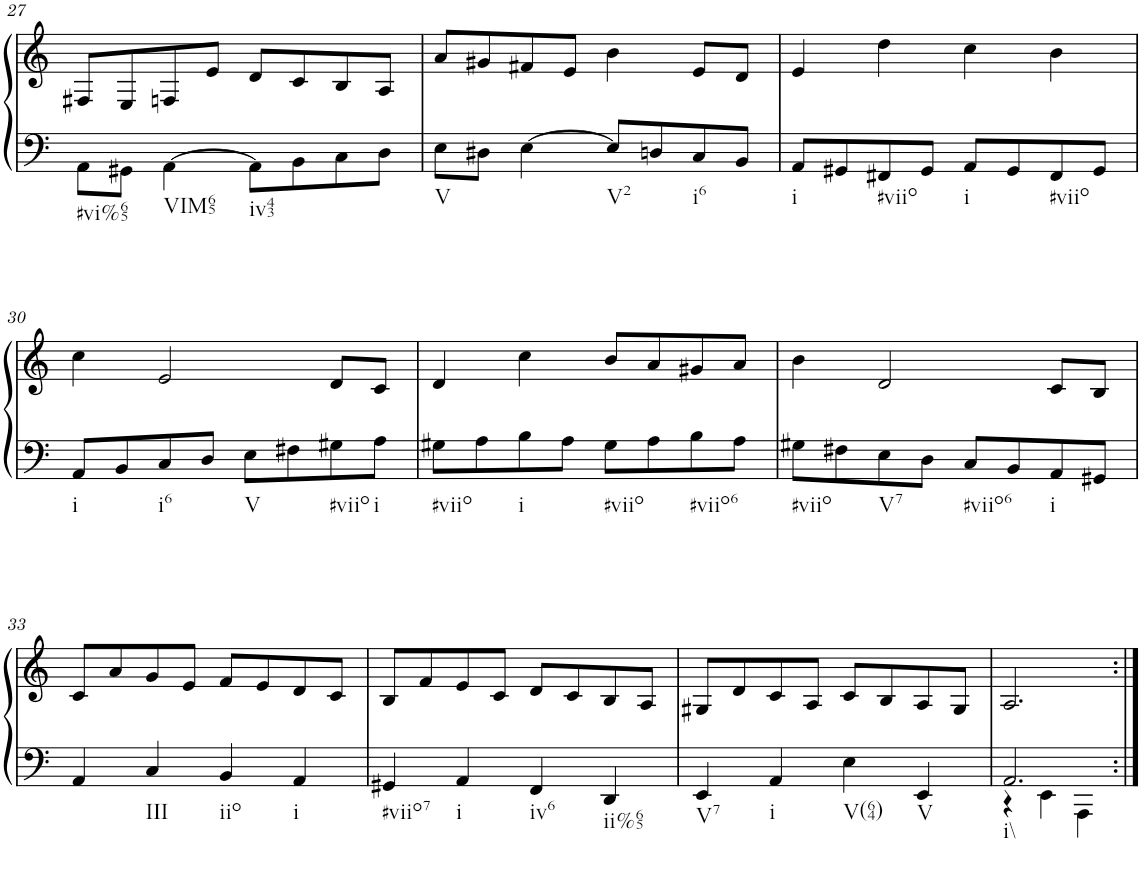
**kern	**kern
*part1	*part1
*staff2	*staff1
*I"unbenannt1	*
!!LO:PB:g=z
*clefF4	*clefG2
*k[]	*k[]
*M2/2	*M2/2
=27	=27
!LO:TX:b:t=#vi%65	!
8AA\L	8F#X/L
8GG#X\J	8E/
!LO:TX:b:t=VIM65	!
[4AA\	8Fn/
.	8e/J
!LO:TX:b:t=iv43	!
8AA\L]	8d/L
8BB\	8c/
8C\	8B/
8D\J	8A/J
=28	=28
!LO:TX:b:t=V	!
8E\L	8a/L
8D#X\J	8g#X/
[4E\	8f#X/
.	8e/J
!LO:TX:b:t=V2	!
8E/L]	4b\
8Dn/	.
!LO:TX:b:t=i6	!
8C/	8e/L
8BB/J	8d/J
=29	=29
!LO:TX:b:t=i	!
8AA/L	4e/
8GG#X/	.
!LO:TX:b:t=#viio	!
8FF#X/	4dd\
8GG#/J	.
!LO:TX:b:t=i	!
8AA/L	4cc\
8GG#/	.
!LO:TX:b:t=#viio	!
8FF#/	4b\
8GG#/J	.
!!LO:LB:g=z
=30	=30
!LO:TX:b:t=i	!
8AA/L	4cc\
8BB/	.
!LO:TX:b:t=i6	!
8C/	2e/
8D/J	.
!LO:TX:b:t=V	!
8E\L	.
8F#X\	.
!LO:TX:b:t=#viio	!
8G#X\	8d/L
!LO:TX:b:t=i	!
8A\J	8c/J
=31	=31
!LO:TX:b:t=#viio	!
8G#X\L	4d/
8A\	.
!LO:TX:b:t=i	!
8B\	4cc\
8A\J	.
!LO:TX:b:t=#viio	!
8G#\L	8b/L
8A\	8a/
!LO:TX:b:t=#viio6	!
8B\	8g#X/
8A\J	8a/J
=32	=32
!LO:TX:b:t=#viio	!
8G#X\L	4b\
8F#X\	.
!LO:TX:b:t=V7	!
8E\	2d/
8D\J	.
!LO:TX:b:t=#viio6	!
8C/L	.
8BB/	.
!LO:TX:b:t=i	!
8AA/	8c/L
8GG#X/J	8B/J
!!LO:LB:g=z
=33	=33
4AA/	8c/L
.	8a/
!LO:TX:b:t=III	!
4C/	8g/
.	8e/J
!LO:TX:b:t=iio	!
4BB/	8f/L
.	8e/
!LO:TX:b:t=i	!
4AA/	8d/
.	8c/J
=34	=34
!LO:TX:b:t=#viio7	!
4GG#X/	8B/L
.	8f/
!LO:TX:b:t=i	!
4AA/	8e/
.	8c/J
!LO:TX:b:t=iv6	!
4FF/	8d/L
.	8c/
!LO:TX:b:t=ii%65	!
4DD/	8B/
.	8A/J
=35	=35
!LO:TX:b:t=V7	!
4EE/	8G#X/L
.	8d/
!LO:TX:b:t=i	!
4AA/	8c/
.	8A/J
!LO:TX:b:t=V(64)	!
4E\	8c/L
.	8B/
!LO:TX:b:t=V	!
4EE/	8A/
.	8G#/J
=36	=36
*^	*
!LO:TX:b:t=i\\	!	!
2.AA/	4r	2.A/
.	4EE\	.
.	4AAA\	.
*v	*v	*
=:|!	=:|!
*-	*-
